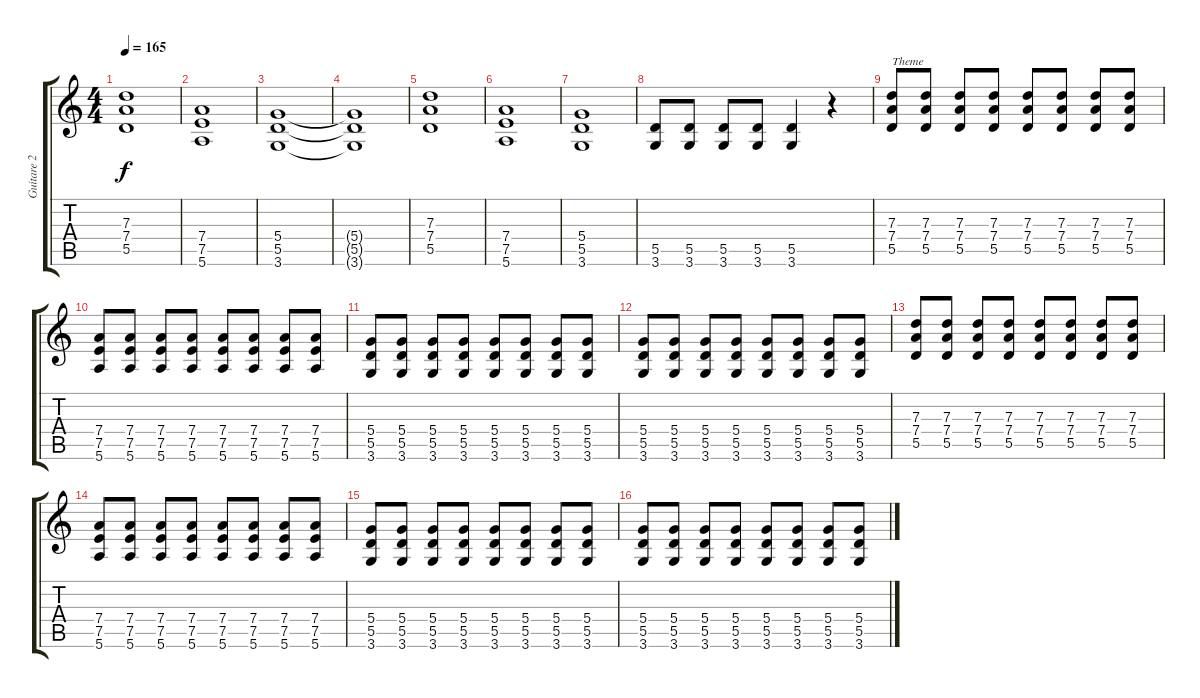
\track ("Guitare 2" "Guitare 2") {instrument distortionguitar}
\staff {score tabs}
\tuning (E4 B3 G3 D3 A2 E2) {hide}
\ts (4 4)
\tempo 165
\clef g2
\ks c
(7.3 7.4 5.5).1{dy f instrument distortionguitar} |
(7.4 7.5 5.6).1 |
(5.4 5.5 3.6).1 |
(5.4{t} 5.5{t} 3.6{t}).1 |
(7.3 7.4 5.5).1 |
(7.4 7.5 5.6).1 |
(5.4 5.5 3.6).1 |
(5.5 3.6).8 (5.5 3.6).8 (5.5 3.6).8 (5.5 3.6).8 (5.5 3.6).4 r.4 |
(7.3 7.4 5.5).8{txt "Theme"} (7.3 7.4 5.5).8 (7.3 7.4 5.5).8 (7.3 7.4 5.5).8 (7.3 7.4 5.5).8 (7.3 7.4 5.5).8 (7.3 7.4 5.5).8 (7.3 7.4 5.5).8 |
(7.4 7.5 5.6).8 (7.4 7.5 5.6).8 (7.4 7.5 5.6).8 (7.4 7.5 5.6).8 (7.4 7.5 5.6).8 (7.4 7.5 5.6).8 (7.4 7.5 5.6).8 (7.4 7.5 5.6).8 |
(5.4 5.5 3.6).8 (5.4 5.5 3.6).8 (5.4 5.5 3.6).8 (5.4 5.5 3.6).8 (5.4 5.5 3.6).8 (5.4 5.5 3.6).8 (5.4 5.5 3.6).8 (5.4 5.5 3.6).8 |
(5.4 5.5 3.6).8 (5.4 5.5 3.6).8 (5.4 5.5 3.6).8 (5.4 5.5 3.6).8 (5.4 5.5 3.6).8 (5.4 5.5 3.6).8 (5.4 5.5 3.6).8 (5.4 5.5 3.6).8 |
(7.3 7.4 5.5).8 (7.3 7.4 5.5).8 (7.3 7.4 5.5).8 (7.3 7.4 5.5).8 (7.3 7.4 5.5).8 (7.3 7.4 5.5).8 (7.3 7.4 5.5).8 (7.3 7.4 5.5).8 |
(7.4 7.5 5.6).8 (7.4 7.5 5.6).8 (7.4 7.5 5.6).8 (7.4 7.5 5.6).8 (7.4 7.5 5.6).8 (7.4 7.5 5.6).8 (7.4 7.5 5.6).8 (7.4 7.5 5.6).8 |
(5.4 5.5 3.6).8 (5.4 5.5 3.6).8 (5.4 5.5 3.6).8 (5.4 5.5 3.6).8 (5.4 5.5 3.6).8 (5.4 5.5 3.6).8 (5.4 5.5 3.6).8 (5.4 5.5 3.6).8 |
(5.4 5.5 3.6).8 (5.4 5.5 3.6).8 (5.4 5.5 3.6).8 (5.4 5.5 3.6).8 (5.4 5.5 3.6).8 (5.4 5.5 3.6).8 (5.4 5.5 3.6).8 (5.4 5.5 3.6).8
